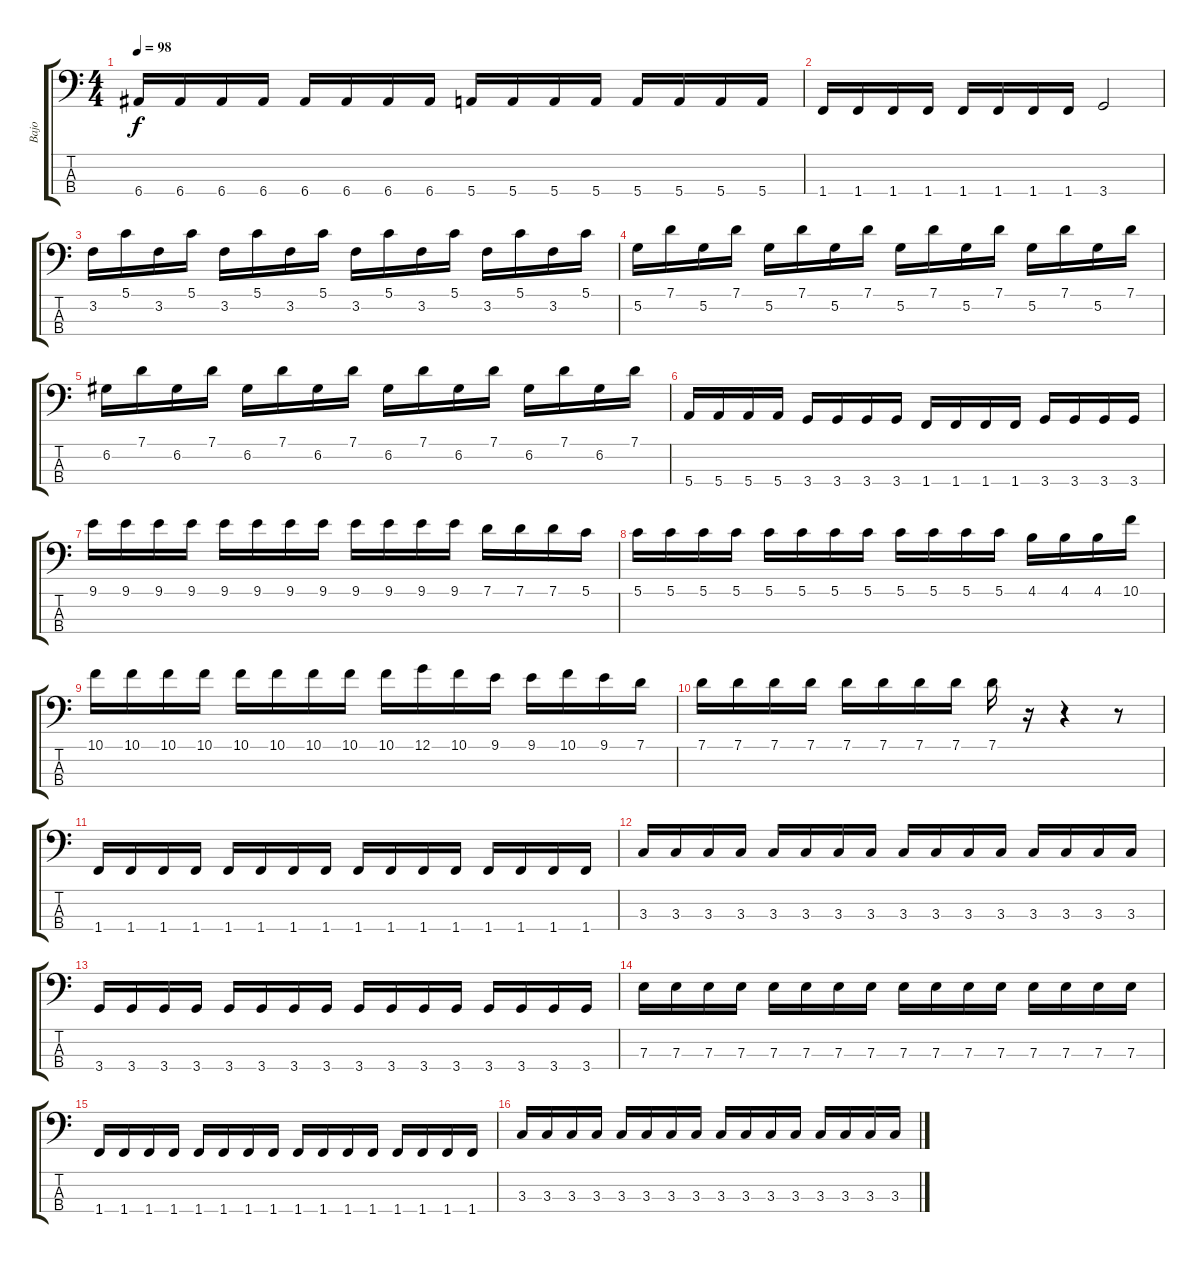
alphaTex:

\track ("Bajo" "Bajo") {instrument acousticguitarnylon}
\staff {score tabs}
\tuning (G2 D2 A1 E1) {hide}
\ts (4 4)
\tempo 98
\clef f4
\ks c
6.4.16{dy f} 6.4.16 6.4.16 6.4.16 6.4.16 6.4.16 6.4.16 6.4.16 5.4.16 5.4.16 5.4.16 5.4.16 5.4.16 5.4.16 5.4.16 5.4.16 |
1.4.16 1.4.16 1.4.16 1.4.16 1.4.16 1.4.16 1.4.16 1.4.16 3.4.2 |
3.2.16 5.1.16 3.2.16 5.1.16 3.2.16 5.1.16 3.2.16 5.1.16 3.2.16 5.1.16 3.2.16 5.1.16 3.2.16 5.1.16 3.2.16 5.1.16 |
5.2.16 7.1.16 5.2.16 7.1.16 5.2.16 7.1.16 5.2.16 7.1.16 5.2.16 7.1.16 5.2.16 7.1.16 5.2.16 7.1.16 5.2.16 7.1.16 |
6.2.16 7.1.16 6.2.16 7.1.16 6.2.16 7.1.16 6.2.16 7.1.16 6.2.16 7.1.16 6.2.16 7.1.16 6.2.16 7.1.16 6.2.16 7.1.16 |
5.4.16 5.4.16 5.4.16 5.4.16 3.4.16 3.4.16 3.4.16 3.4.16 1.4.16 1.4.16 1.4.16 1.4.16 3.4.16 3.4.16 3.4.16 3.4.16 |
9.1.16 9.1.16 9.1.16 9.1.16 9.1.16 9.1.16 9.1.16 9.1.16 9.1.16 9.1.16 9.1.16 9.1.16 7.1.16 7.1.16 7.1.16 5.1.16 |
5.1.16 5.1.16 5.1.16 5.1.16 5.1.16 5.1.16 5.1.16 5.1.16 5.1.16 5.1.16 5.1.16 5.1.16 4.1.16 4.1.16 4.1.16 10.1.16 |
10.1.16 10.1.16 10.1.16 10.1.16 10.1.16 10.1.16 10.1.16 10.1.16 10.1.16 12.1.16 10.1.16 9.1.16 9.1.16 10.1.16 9.1.16 7.1.16 |
7.1.16 7.1.16 7.1.16 7.1.16 7.1.16 7.1.16 7.1.16 7.1.16 7.1.16 r.16 r.4 r.8 |
1.4.16 1.4.16 1.4.16 1.4.16 1.4.16 1.4.16 1.4.16 1.4.16 1.4.16 1.4.16 1.4.16 1.4.16 1.4.16 1.4.16 1.4.16 1.4.16 |
3.3.16 3.3.16 3.3.16 3.3.16 3.3.16 3.3.16 3.3.16 3.3.16 3.3.16 3.3.16 3.3.16 3.3.16 3.3.16 3.3.16 3.3.16 3.3.16 |
3.4.16 3.4.16 3.4.16 3.4.16 3.4.16 3.4.16 3.4.16 3.4.16 3.4.16 3.4.16 3.4.16 3.4.16 3.4.16 3.4.16 3.4.16 3.4.16 |
7.3.16 7.3.16 7.3.16 7.3.16 7.3.16 7.3.16 7.3.16 7.3.16 7.3.16 7.3.16 7.3.16 7.3.16 7.3.16 7.3.16 7.3.16 7.3.16 |
1.4.16 1.4.16 1.4.16 1.4.16 1.4.16 1.4.16 1.4.16 1.4.16 1.4.16 1.4.16 1.4.16 1.4.16 1.4.16 1.4.16 1.4.16 1.4.16 |
3.3.16 3.3.16 3.3.16 3.3.16 3.3.16 3.3.16 3.3.16 3.3.16 3.3.16 3.3.16 3.3.16 3.3.16 3.3.16 3.3.16 3.3.16 3.3.16
